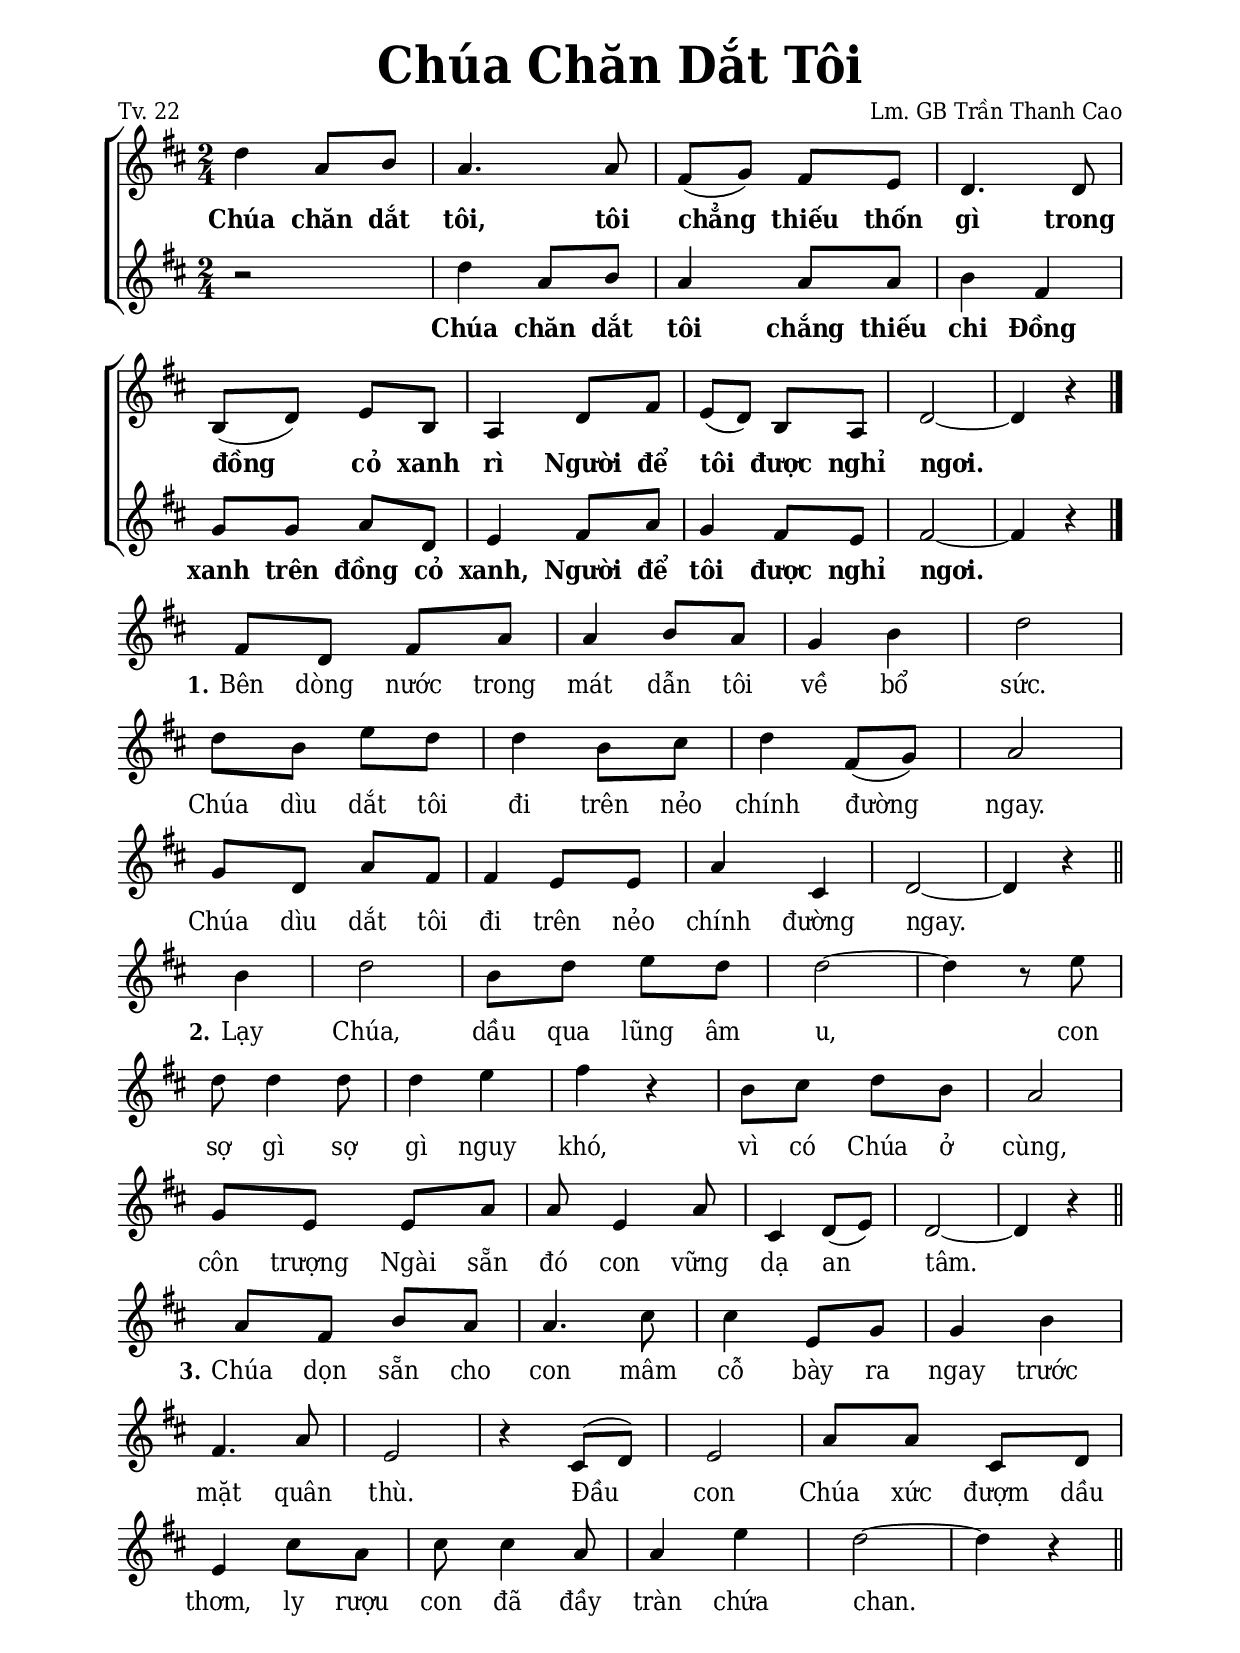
% Cài đặt chung
\version "2.22.1"
\include "english.ly"

\header {
  title = \markup { \fontsize #3 "Chúa Chăn Dắt Tôi" }
  poet = "Tv. 22"
  composer = "Lm. GB Trần Thanh Cao"
  %arranger = " "
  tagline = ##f
}

% Nhạc điệp khúc
nhacDiepKhucBas = \relative c'' {
  r2 |
  d4 a8 b |
  a4 a8 a 
  b4 fs |
  g8 g a d, |
  e4 fs8 a |
  g4 fs8 e |
  fs2 ~ |
  fs4 r \bar "|."
}

nhacDiepKhucSop = \relative c'' {
  d4 a8 b |
  a4. a8 |
  fs (g) fs e |
  d4. d8 |
  b (d) e b |
  a4 d8 fs |
  e (d) b a |
  d2 ~ |
  d4 r \bar "|."
}

% Nhạc phiên khúc
nhacPhienKhucMot = \relative c' {
  fs8 d fs a |
  a4 b8 a |
  g4 b |
  d2 |
  d8 b e d |
  d4 b8 cs |
  d4 fs,8 (g) |
  a2 |
  g8 d a' fs |
  fs4 e8 e |
  a4 cs, |
  d2 ~ |
  d4 r \bar "||"
}

nhacPhienKhucHai = \relative c'' {
  \partial 4 b4 |
  d2 |
  b8 d e d |
  d2 ~ |
  d4 r8 e |
  d d4 d8 |
  d4 e fs r |
  b,8 cs d b |
  a2 |
  g8 e e a |
  a e4 a8 |
  cs,4 d8 (e) |
  d2 ~ |
  d4 r \bar "||"
}

nhacPhienKhucBa = \relative c'' {
  a8 fs b a |
  a4. cs8 |
  cs4 e,8 g |
  g4 b |
  fs4. a8 |
  e2 |
  r4 cs8 ^(d) |
  e2 |
  a8 a cs, d |
  e4 cs'8 a |
  cs8 cs4 a8 |
  a4 e' |
  d2 ~ |
  d4 r \bar "||"
}

nhacPhienKhucBon = \relative c'' {
  \partial 4 g8 b |
  d2 |
  b4 d8 e |
  d2 |
  r4 d8 d |
  e4. d8 |
  e8 \acciaccatura e fs4 d8 |
  a2 |
  g4 b |
  d e |
  a,4. (b8) |
  a2 ( |
  a4) cs8 a |
  cs4 cs8 a |
  fs4 cs' |
  d2 ( |
  d4) r \bar "||"
}

% Lời điệp khúc
loiDiepKhucSop = \lyricmode {
  Chúa chăn dắt tôi,
  tôi chẳng thiếu thốn gì
  trong đồng cỏ xanh rì
  Người để tôi được nghỉ ngơi.
}

loiDiepKhucBas = \lyricmode {
  Chúa chăn dắt tôi
  chắng thiếu chi
  Đồng xanh trên đồng cỏ xanh,
  Người để tôi được nghỉ ngơi.
}

% Lời phiên khúc
loiPhienKhucMot = \lyricmode {
  \set stanza = #"1."
  Bên dòng nước trong mát dẫn tôi về bổ sức.
  Chúa dìu dắt tôi đi trên nẻo chính đường ngay.
  Chúa dìu dắt tôi đi trên nẻo chính đường ngay.
}

loiPhienKhucHai = \lyricmode {
  \set stanza = #"2."
  Lạy Chúa, dầu qua lũng âm u,
  con sợ gì sợ gì nguy khó,
  vì có Chúa ở cùng,
  côn trượng Ngài sẵn đó con vững dạ an tâm.
}

loiPhienKhucBa = \lyricmode {
  \set stanza = #"3."
  Chúa dọn sẵn cho con mâm cỗ bày ra ngay trước mặt quân thù.
  Đầu con Chúa xức đượm dầu thơm,
  ly rượu con đã đầy tràn chứa chan.
}

loiPhienKhucBon = \lyricmode {
  \set stanza = #"4."
  Tình thương Chúa và muôn phúc lộc,
  hằng dõi theo dõi theo suốt cuộc đời
  và tôi sống ở nhà Người những ngày tháng,
  những năm dài triền miên.
}


% Dàn trang
\paper {
  #(set-paper-size "a4")
  top-margin = 10\mm
  bottom-margin = 10\mm
  left-margin = 20\mm
  right-margin = 20\mm
  indent = #0
  #(define fonts
    (make-pango-font-tree
      "Deja Vu Serif Condensed"
      "Deja Vu Serif Condensed"
      "Deja Vu Serif Condensed"
      (/ 20 20)))
  page-count = #1
  system-system-spacing = #'((basic-distance . 11)
                             (minimum-distance . 11)
                             (padding . 1))
  score-system-spacing = #'((basic-distance . 11)
                             (minimum-distance . 11)
                             (padding . 1))
}

% Thiết lập tông và nhịp
TongNhip = { \key d \major \time 2/4 }

\score {
  \new ChoirStaff <<
     \new Staff = diepKhuc \with {
        \consists "Merge_rests_engraver"
        %\magnifyStaff #(magstep +1)
      }
      <<
      \new Voice = beSop {
        \TongNhip \stemNeutral \nhacDiepKhucSop
      }
      \new Lyrics \lyricsto beSop \loiDiepKhucSop
    >>
    \new Staff <<
      \new Voice = beBas {
        \TongNhip \stemNeutral \nhacDiepKhucBas
      }
      \new Lyrics \with {
          \override VerticalAxisGroup.
            nonstaff-relatedstaff-spacing.padding = #0.5
          \override VerticalAxisGroup.
            nonstaff-unrelatedstaff-spacing.padding = #1
        }
        \lyricsto beBas \loiDiepKhucBas
    >>
  >>
  \layout {
    \override Lyrics.LyricText.font-series = #'bold
    %\override Lyrics.LyricText.font-size = #+2
    \override Lyrics.LyricSpace.minimum-distance = #1.5
    \override Score.BarNumber.break-visibility = ##(#f #f #f)
    \override Score.SpacingSpanner.uniform-stretching = ##t
  }
}

\score {
  \new ChoirStaff <<
    \new Staff = phienKhuc \with {
        %\magnifyStaff #(magstep +1)
      }
      <<
      \new Voice = beSop {
        \TongNhip \nhacPhienKhucMot
      }
    >>
    \new Lyrics \with {
          \override VerticalAxisGroup.
            nonstaff-relatedstaff-spacing.padding = #1
          \override VerticalAxisGroup.
            nonstaff-unrelatedstaff-spacing.padding = #1
        }
        \lyricsto beSop \loiPhienKhucMot
  >>
  \layout {
    \override Staff.TimeSignature.transparent = ##t
    %\override Lyrics.LyricText.font-size = #+2
    \override Lyrics.LyricSpace.minimum-distance = #3.0
    \override Score.BarNumber.break-visibility = ##(#f #f #f)
    \override Score.SpacingSpanner.uniform-stretching = ##t
  } 
}

\score {
  \new ChoirStaff <<
    \new Staff = phienKhuc \with {
        %\magnifyStaff #(magstep +1)
      }
      <<
      \new Voice = beSop {
        \TongNhip \nhacPhienKhucHai
      }
    >>
    \new Lyrics \with {
          \override VerticalAxisGroup.
            nonstaff-relatedstaff-spacing.padding = #1
          \override VerticalAxisGroup.
            nonstaff-unrelatedstaff-spacing.padding = #1
        }
        \lyricsto beSop \loiPhienKhucHai
  >>
  \layout {
    \override Staff.TimeSignature.transparent = ##t
    %\override Lyrics.LyricText.font-size = #+2
    \override Lyrics.LyricSpace.minimum-distance = #3.0
    \override Score.BarNumber.break-visibility = ##(#f #f #f)
    \override Score.SpacingSpanner.uniform-stretching = ##t
  } 
}

\score {
  \new ChoirStaff <<
    \new Staff = phienKhuc \with {
        %\magnifyStaff #(magstep +1)
      }
      <<
      \new Voice = beSop {
        \TongNhip \nhacPhienKhucBa
      }
    >>
    \new Lyrics \with {
          \override VerticalAxisGroup.
            nonstaff-relatedstaff-spacing.padding = #1
          \override VerticalAxisGroup.
            nonstaff-unrelatedstaff-spacing.padding = #1
        }
        \lyricsto beSop \loiPhienKhucBa
  >>
  \layout {
    \override Staff.TimeSignature.transparent = ##t
    %\override Lyrics.LyricText.font-size = #+2
    \override Lyrics.LyricSpace.minimum-distance = #3.0
    \override Score.BarNumber.break-visibility = ##(#f #f #f)
    \override Score.SpacingSpanner.uniform-stretching = ##t
  } 
}
